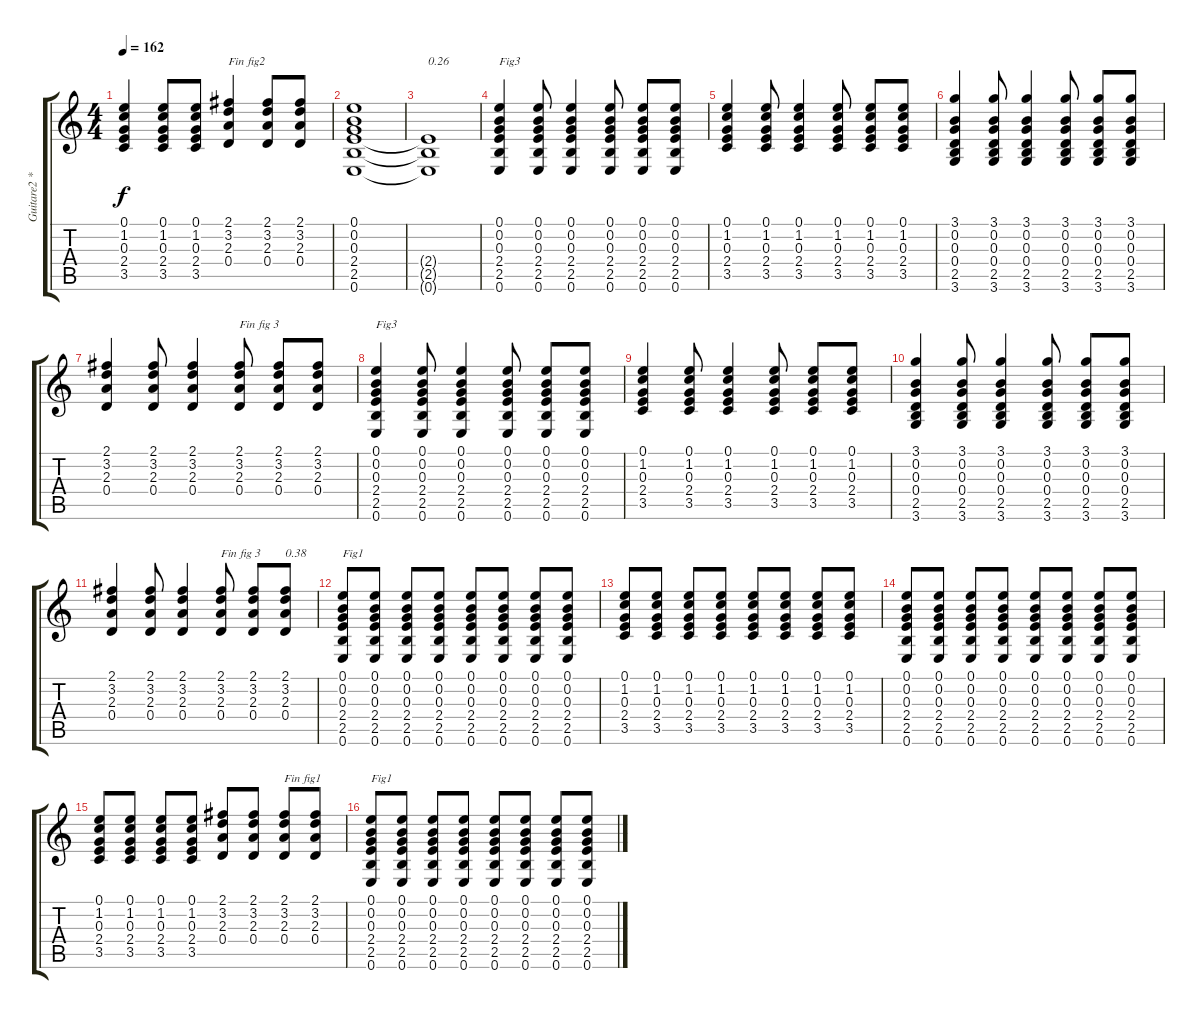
\track ("Guitare2 *" "Guitare2 *") {instrument acousticguitarnylon}
\staff {score tabs}
\tuning (E4 B3 G3 D3 A2 E2) {hide}
\ts (4 4)
\tempo 162
\clef g2
\ks c
(0.1 1.2 0.3 2.4 3.5).4{dy f} (0.1 1.2 0.3 2.4 3.5).8 (0.1 1.2 0.3 2.4 3.5).8 (2.1 3.2 2.3 0.4).4{txt "Fin fig2"} (2.1 3.2 2.3 0.4).8 (2.1 3.2 2.3 0.4).8 |
(0.1 0.2 0.3 2.4 2.5 0.6).1 |
(2.4{t} 2.5{t} 0.6{t}).1{txt "0.26"} |
(0.1 0.2 0.3 2.4 2.5 0.6).4{txt "Fig3"} (0.1 0.2 0.3 2.4 2.5 0.6).8 (0.1 0.2 0.3 2.4 2.5 0.6).4 (0.1 0.2 0.3 2.4 2.5 0.6).8 (0.1 0.2 0.3 2.4 2.5 0.6).8 (0.1 0.2 0.3 2.4 2.5 0.6).8 |
(0.1 1.2 0.3 2.4 3.5).4 (0.1 1.2 0.3 2.4 3.5).8 (0.1 1.2 0.3 2.4 3.5).4 (0.1 1.2 0.3 2.4 3.5).8 (0.1 1.2 0.3 2.4 3.5).8 (0.1 1.2 0.3 2.4 3.5).8 |
(3.1 0.2 0.3 0.4 2.5 3.6).4 (3.1 0.2 0.3 0.4 2.5 3.6).8 (3.1 0.2 0.3 0.4 2.5 3.6).4 (3.1 0.2 0.3 0.4 2.5 3.6).8 (3.1 0.2 0.3 0.4 2.5 3.6).8 (3.1 0.2 0.3 0.4 2.5 3.6).8 |
(2.1 3.2 2.3 0.4).4 (2.1 3.2 2.3 0.4).8 (2.1 3.2 2.3 0.4).4 (2.1 3.2 2.3 0.4).8{txt "Fin fig 3"} (2.1 3.2 2.3 0.4).8 (2.1 3.2 2.3 0.4).8 |
(0.1 0.2 0.3 2.4 2.5 0.6).4{txt "Fig3"} (0.1 0.2 0.3 2.4 2.5 0.6).8 (0.1 0.2 0.3 2.4 2.5 0.6).4 (0.1 0.2 0.3 2.4 2.5 0.6).8 (0.1 0.2 0.3 2.4 2.5 0.6).8 (0.1 0.2 0.3 2.4 2.5 0.6).8 |
(0.1 1.2 0.3 2.4 3.5).4 (0.1 1.2 0.3 2.4 3.5).8 (0.1 1.2 0.3 2.4 3.5).4 (0.1 1.2 0.3 2.4 3.5).8 (0.1 1.2 0.3 2.4 3.5).8 (0.1 1.2 0.3 2.4 3.5).8 |
(3.1 0.2 0.3 0.4 2.5 3.6).4 (3.1 0.2 0.3 0.4 2.5 3.6).8 (3.1 0.2 0.3 0.4 2.5 3.6).4 (3.1 0.2 0.3 0.4 2.5 3.6).8 (3.1 0.2 0.3 0.4 2.5 3.6).8 (3.1 0.2 0.3 0.4 2.5 3.6).8 |
(2.1 3.2 2.3 0.4).4 (2.1 3.2 2.3 0.4).8 (2.1 3.2 2.3 0.4).4 (2.1 3.2 2.3 0.4).8{txt "Fin fig 3"} (2.1 3.2 2.3 0.4).8 (2.1 3.2 2.3 0.4).8{txt "0.38"} |
(0.1 0.2 0.3 2.4 2.5 0.6).8{txt "Fig1"} (0.1 0.2 0.3 2.4 2.5 0.6).8 (0.1 0.2 0.3 2.4 2.5 0.6).8 (0.1 0.2 0.3 2.4 2.5 0.6).8 (0.1 0.2 0.3 2.4 2.5 0.6).8 (0.1 0.2 0.3 2.4 2.5 0.6).8 (0.1 0.2 0.3 2.4 2.5 0.6).8 (0.1 0.2 0.3 2.4 2.5 0.6).8 |
(0.1 1.2 0.3 2.4 3.5).8 (0.1 1.2 0.3 2.4 3.5).8 (0.1 1.2 0.3 2.4 3.5).8 (0.1 1.2 0.3 2.4 3.5).8 (0.1 1.2 0.3 2.4 3.5).8 (0.1 1.2 0.3 2.4 3.5).8 (0.1 1.2 0.3 2.4 3.5).8 (0.1 1.2 0.3 2.4 3.5).8 |
(0.1 0.2 0.3 2.4 2.5 0.6).8 (0.1 0.2 0.3 2.4 2.5 0.6).8 (0.1 0.2 0.3 2.4 2.5 0.6).8 (0.1 0.2 0.3 2.4 2.5 0.6).8 (0.1 0.2 0.3 2.4 2.5 0.6).8 (0.1 0.2 0.3 2.4 2.5 0.6).8 (0.1 0.2 0.3 2.4 2.5 0.6).8 (0.1 0.2 0.3 2.4 2.5 0.6).8 |
(0.1 1.2 0.3 2.4 3.5).8 (0.1 1.2 0.3 2.4 3.5).8 (0.1 1.2 0.3 2.4 3.5).8 (0.1 1.2 0.3 2.4 3.5).8 (2.1 3.2 2.3 0.4).8 (2.1 3.2 2.3 0.4).8 (2.1 3.2 2.3 0.4).8{txt "Fin fig1"} (2.1 3.2 2.3 0.4).8 |
(0.1 0.2 0.3 2.4 2.5 0.6).8{txt "Fig1"} (0.1 0.2 0.3 2.4 2.5 0.6).8 (0.1 0.2 0.3 2.4 2.5 0.6).8 (0.1 0.2 0.3 2.4 2.5 0.6).8 (0.1 0.2 0.3 2.4 2.5 0.6).8 (0.1 0.2 0.3 2.4 2.5 0.6).8 (0.1 0.2 0.3 2.4 2.5 0.6).8 (0.1 0.2 0.3 2.4 2.5 0.6).8
